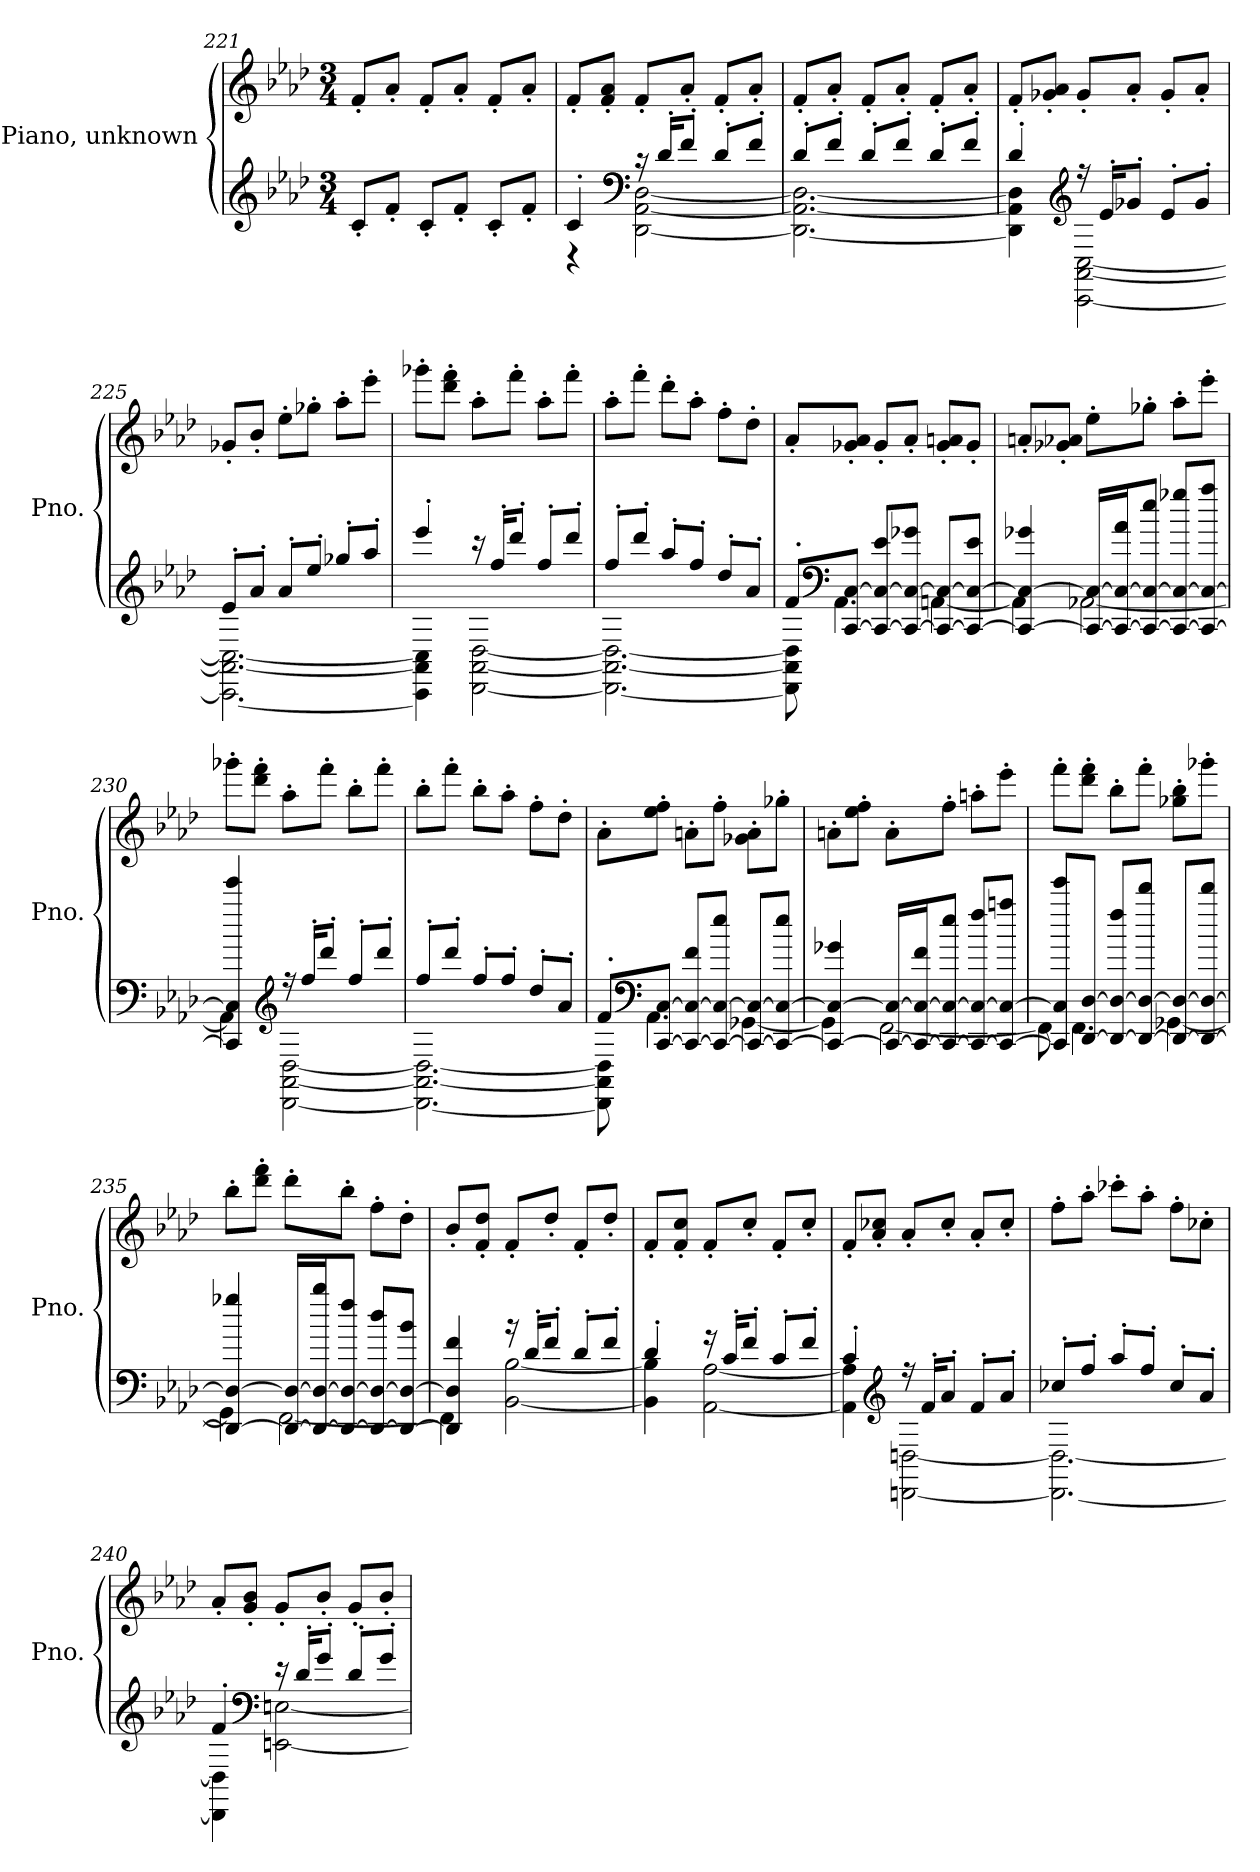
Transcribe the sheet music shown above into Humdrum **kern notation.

**kern	**kern
*part1	*part1
*staff2	*staff1
*I"Piano, unknown	*
*I'Pno.	*
*clefG2	*clefG2
*k[b-e-a-d-]	*k[b-e-a-d-]
*M3/4	*M3/4
=221	=221
8c'/L	8f'/L
8f'/J	8a-'/J
8c'/L	8f'/L
8f'/J	8a-'/J
8c'/L	8f'/L
8f'/J	8a-'/J
=222	=222
*^	*
4c'/	4r	8f'/L
.	.	8f/' 8a-/'J
*clefF4	*	*
16r	[2DD-\ [2AA-\ [2D-\	8f'/L
16d-'/KL	.	.
8f'/J	.	8a-'/J
8d-'/L	.	8f'/L
8f'/J	.	8a-'/J
=223	=223	=223
8d-'/L	2.DD-\_ 2.AA-\_ 2.D-\_	8f'/L
8f'/J	.	8a-'/J
8d-'/L	.	8f'/L
8f'/J	.	8a-'/J
8d-'/L	.	8f'/L
8f'/J	.	8a-'/J
!!LO:LB:g=z
=224	=224	=224
4d-'/	4DD-\] 4AA-\] 4D-\]	8f'/L
.	.	8g-X/' 8a-/'J
*clefG2	*	*
16r	[2CC\ [2AA-\ [2C\	8g-'/L
16e-'/KL	.	.
8g-X'/J	.	8a-'/J
8e-'/L	.	8g-'/L
8g-'/J	.	8a-'/J
=225	=225	=225
8e-'/L	2.CC\_ 2.AA-\_ 2.C\_	8g-X'/L
8a-'/J	.	8b-'/J
8a-'/L	.	8ee-'\L
8ee-'/J	.	8gg-X'\J
8gg-X'/L	.	8aa-'\L
8aa-'/J	.	8eee-'\J
=226	=226	=226
4eee-'/	4CC\] 4AA-\] 4C\]	8ggg-X'\L
.	.	8ddd-\' 8fff\'J
16r	[2DD-\ [2AA-\ [2D-\	8aa-'\L
16ff'/KL	.	.
8ddd-'/J	.	8fff'\J
8ff'/L	.	8aa-'\L
8ddd-'/J	.	8fff'\J
=227	=227	=227
8ff'/L	2.DD-\_ 2.AA-\_ 2.D-\_	8aa-'\L
8ddd-'/J	.	8fff'\J
8aa-'/L	.	8ddd-'\L
8ff'/J	.	8aa-'\J
8dd-'/L	.	8ff'\L
8a-'/J	.	8dd-'\J
!!LO:PB:g=z
=228	=228	=228
8f'/L	8DD-\] 8AA-\] 8D-\]	8a-'/L
*clefF4	*	*
[8CC/ [8C/J	4.AA-\	8g-X/' 8a-/'J
8CC/_ 8C/_ 8e-/L	.	8g-'/L
8CC/_ 8C/_ 8g-X/J	.	8a-'/J
8CC/_ 8C/_L	[4AAn\	8g-/' 8an/'L
8CC/_ 8C/_ 8e-/J	.	8g-'/J
=229	=229	=229
4CC/_ 4C/_ 4g-X/	4AA\]	8an'/L
.	.	8g-X/' 8a-X/'J
16CC/_ 16C/_LL	[2AA-X\	8ee-'\L
16CC/_ 16C/_ 16a-/J	.	.
8CC/_ 8C/_ 8ee-/J	.	8gg-X'\J
8CC/_ 8C/_ 8gg-X/L	.	8aa-'\L
8CC/_ 8C/_ 8aa-/J	.	8eee-'\J
=230	=230	=230
4CC/] 4C/] 4eee-/	4AA-\]	8ggg-X'\L
.	.	8ddd-\' 8fff\'J
*clefG2	*	*
16r	[2DD-\ [2AA-\ [2D-\	8aa-'\L
16ff'/KL	.	.
8ddd-'/J	.	8fff'\J
8ff'/L	.	8bb-'\L
8ddd-'/J	.	8fff'\J
=231	=231	=231
8ff'/L	2.DD-\_ 2.AA-\_ 2.D-\_	8bb-'\L
8ddd-'/J	.	8fff'\J
8ff'/L	.	8bb-'\L
8ff'/J	.	8aa-'\J
8dd-'/L	.	8ff'\L
8a-'/J	.	8dd-'\J
!!LO:LB:g=z
=232	=232	=232
8f'/L	8DD-\] 8AA-\] 8D-\]	8a-'\L
*clefF4	*	*
[8CC/ [8C/J	4.AA-\	8ee-\' 8ff\'J
8CC/_ 8C/_ 8f/L	.	8an'\L
8CC/_ 8C/_ 8ee-/J	.	8ff'\J
8CC/_ 8C/_L	[4GG-X\	8g-X\' 8a\'L
8CC/_ 8C/_ 8ee-/J	.	8gg-X'\J
=233	=233	=233
4CC/_ 4C/_ 4g-X/	4GG-\]	8an'\L
.	.	8ee-\' 8ff\'J
16CC/_ 16C/_LL	[2FF\	8a'\L
16CC/_ 16C/_ 16f/J	.	.
8CC/_ 8C/_ 8ee-/J	.	8ff'\J
8CC/_ 8C/_ 8ff/L	.	8aan'\L
8CC/_ 8C/_ 8aan/J	.	8eee-'\J
=234	=234	=234
8CC/] 8C/] 8eee-/L	8FF\]	8fff'\L
[8DD-/ [8D-/J	4.FF\	8ddd-\' 8fff\'J
8DD-/_ 8D-/_ 8ff/L	.	8bb-'\L
8DD-/_ 8D-/_ 8ddd-/J	.	8fff'\J
8DD-/_ 8D-/_L	[4GG-X\	8gg-X\' 8bb-\'L
8DD-/_ 8D-/_ 8ddd-/J	.	8ggg-X'\J
!!LO:LB:g=z
=235	=235	=235
4DD-/_ 4D-/_ 4gg-X/	4GG-\]	8bb-'\L
.	.	8ddd-\' 8fff\'J
16DD-/_ 16D-/_LL	[2FF\	8ddd-'\L
16DD-/_ 16D-/_ 16bb-/J	.	.
8DD-/_ 8D-/_ 8ff/J	.	8bb-'\J
8DD-/_ 8D-/_ 8dd-/L	.	8ff'\L
8DD-/_ 8D-/_ 8b-/J	.	8dd-'\J
=236	=236	=236
4DD-/] 4D-/] 4f/	4FF\]	8b-'/L
.	.	8f/' 8dd-/'J
16r	[2BB-\ [2B-\	8f'/L
16d-'/KL	.	.
8f'/J	.	8dd-'/J
8d-'/L	.	8f'/L
8f'/J	.	8dd-'/J
=237	=237	=237
4d-'/	4BB-\] 4B-\]	8f'/L
.	.	8f/' 8cc/'J
16r	[2AA-\ [2A-\	8f'/L
16c'/KL	.	.
8f'/J	.	8cc'/J
8c'/L	.	8f'/L
8f'/J	.	8cc'/J
=238	=238	=238
4c'/	4AA-\] 4A-\]	8f'/L
.	.	8a-/' 8cc-X/'J
*clefG2	*	*
16r	[2DDn\ [2Dn\	8a-'/L
16f'/KL	.	.
8a-'/J	.	8cc-'/J
8f'/L	.	8a-'/L
8a-'/J	.	8cc-'/J
!!LO:LB:g=z
=239	=239	=239
8cc-X'/L	2.DD\_ 2.D\_	8ff'\L
8ff'/J	.	8aa-'\J
8aa-'/L	.	8ccc-X'\L
8ff'/J	.	8aa-'\J
8cc-'/L	.	8ff'\L
8a-'/J	.	8cc-X'\J
=240	=240	=240
4f'/	4DD\] 4D\]	8a-'/L
.	.	8g/' 8b-/'J
*clefF4	*	*
16r	[2EEn\ [2En\	8g'/L
16d-'/KL	.	.
8g'/J	.	8b-'/J
8d-'/L	.	8g'/L
8g'/J	.	8b-'/J
*v	*v	*
=	=
*-	*-
